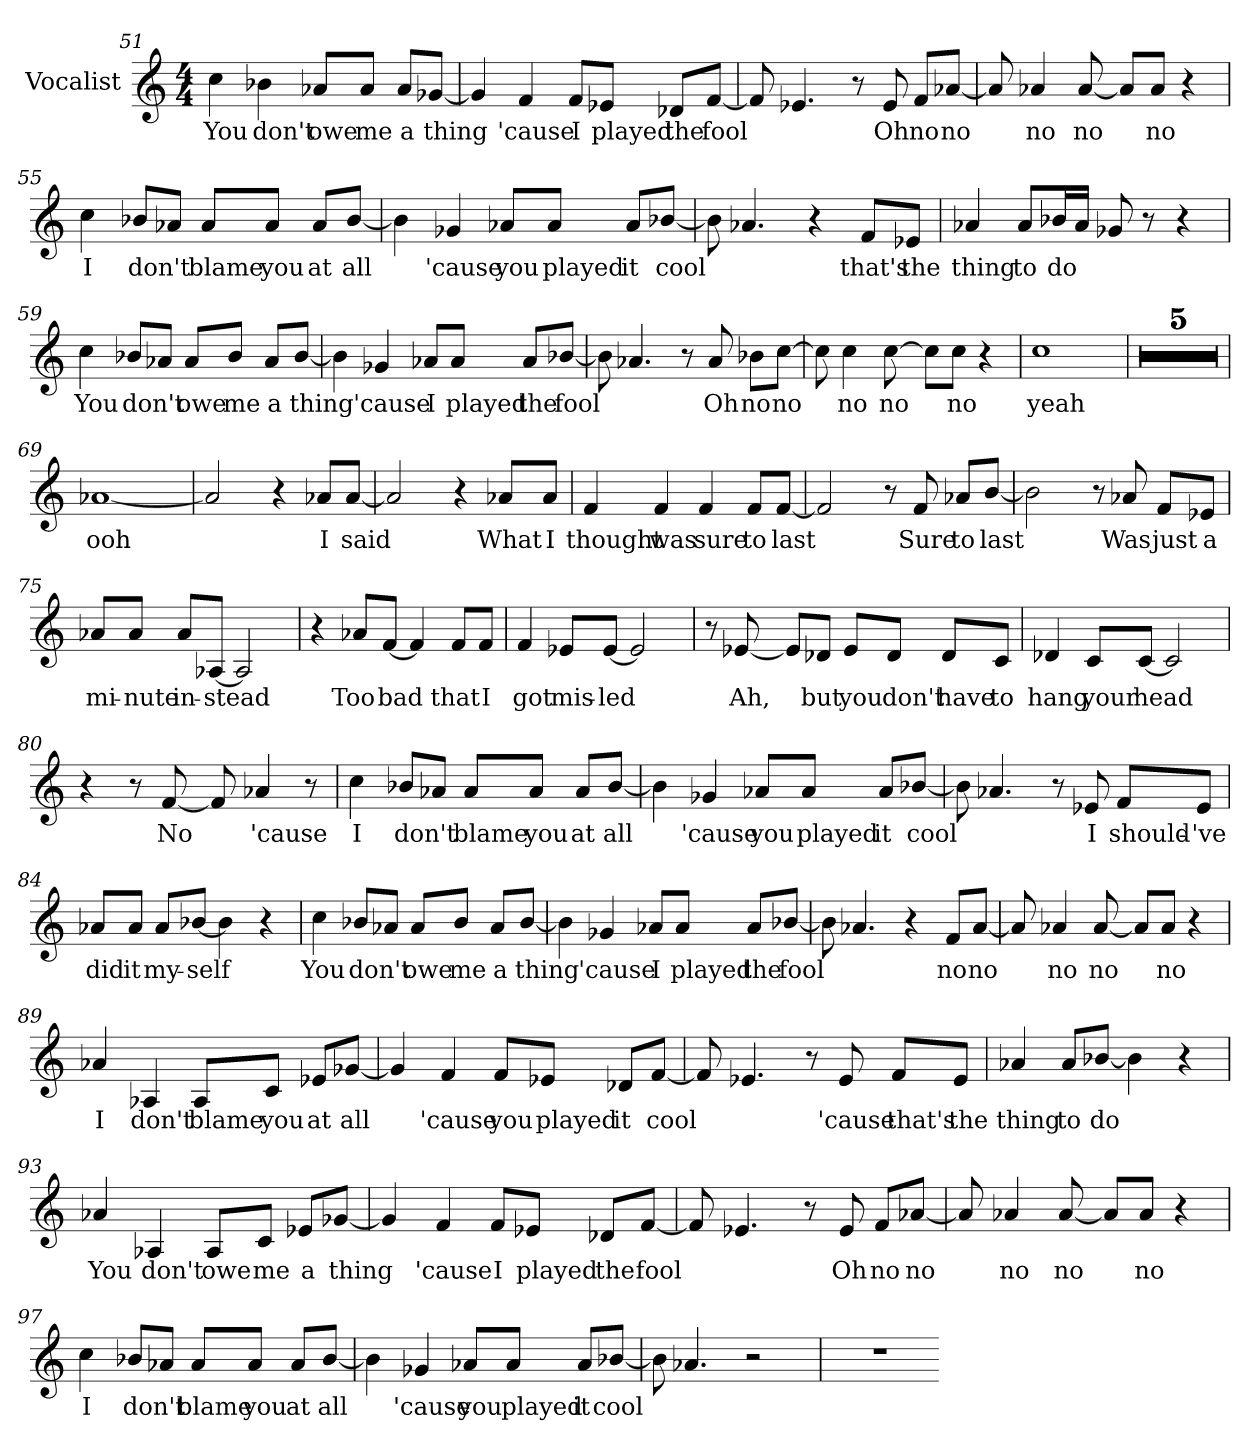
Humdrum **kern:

**kern	**text
*part1	*part1
*staff1	*staff1
*I"Vocalist	*
*clefG2	*
*M4/4	*
=51	=51
4cc	You
4b-X	don't
8a-X/L	owe
8a-/J	me
8a-/L	a
[8g-X/J	thing
=52	=52
4g-]	_
4f	'cause
8f/L	I
8e-X/J	played
8d-X/L	the
[8f/J	fool
=53	=53
8f]	_
4.e-X	_
8r	.
8e-	Oh
8f/L	no
[8a-X/J	no
=54	=54
8a-]	_
4a-X	no
[8a-	no
8a-/L]	_
8a-/J	no
4r	.
=55	=55
4cc	I
8b-X/L	don't
8a-X/J	_
8a-/L	blame
8a-/J	you
8a-/L	at
[8b-/J	all
=56	=56
4b-]	_
4g-X	'cause
8a-X/L	you
8a-/J	played
8a-/L	it
[8b-X/J	cool
=57	=57
8b-]	_
4.a-X	_
4r	.
8f/L	that's
8e-X/J	the
=58	=58
4a-X	thing
8a-/L	to
16b-X/L	do
16a-/JJ	_
8g-X	_
8r	.
4r	.
=59	=59
4cc	You
8b-X/L	don't
8a-X/J	_
8a-/L	owe
8b-/J	me
8a-/L	a
[8b-/J	thing
=60	=60
4b-]	_
4g-X	'cause
8a-X/L	I
8a-/J	played
8a-/L	the
[8b-X/J	fool
=61	=61
8b-]	_
4.a-X	_
8r	.
8a-	Oh
8b-X\L	no
[8cc\J	no
=62	=62
8cc]	_
4cc	no
[8cc	no
8cc\L]	_
8cc\J	no
4r	.
=63	=63
1cc	yeah
=64	=64
1r	.
=65	=65
1r	.
=66	=66
1r	.
=67	=67
1r	.
=68	=68
1r	.
=69	=69
[1a-X	ooh
=70	=70
2a-]	_
4r	.
8a-X/L	I
[8a-/J	said
=71	=71
2a-]	_
4r	.
8a-X/L	What
8a-/J	I
=72	=72
4f	thought
4f	was
4f	sure
8f/L	to
[8f/J	last
=73	=73
2f]	_
8r	.
8f	Sure
8a-X/L	to
[8b/J	last
=74	=74
2b]	_
8r	.
8a-X	Was
8f/L	just
8e-X/J	a
=75	=75
8a-X/L	mi-
8a-/J	-nute
8a-/L	in-
[8A-X/J	-stead
2A-]	_
=76	=76
4r	.
8a-X/L	Too
[8f/J	bad
4f]	_
8f/L	that
8f/J	I
=77	=77
4f	got
8e-X/L	mis-
[8e-/J	-led
2e-]	_
=78	=78
8r	.
[8e-X	Ah,
8e-/L]	_
8d-X/J	but
8e-/L	you
8d-/J	don't
8d-/L	have
8c/J	to
=79	=79
4d-X	hang
8c/L	your
[8c/J	head
2c]	_
=80	=80
4r	.
8r	.
[8f	No
8f]	_
4a-X	'cause
8r	.
=81	=81
4cc	I
8b-X/L	don't
8a-X/J	_
8a-/L	blame
8a-/J	you
8a-/L	at
[8b-/J	all
=82	=82
4b-]	_
4g-X	'cause
8a-X/L	you
8a-/J	played
8a-/L	it
[8b-X/J	cool
=83	=83
8b-]	_
4.a-X	_
8r	.
8e-X	I
8f/L	should-
8e-/J	-'ve
=84	=84
8a-X/L	did
8a-/J	it
8a-/L	my-
[8b-X/J	-self
4b-]	_
4r	.
=85	=85
4cc	You
8b-X/L	don't
8a-X/J	_
8a-/L	owe
8b-/J	me
8a-/L	a
[8b-/J	thing
=86	=86
4b-]	_
4g-X	'cause
8a-X/L	I
8a-/J	played
8a-/L	the
[8b-X/J	fool
=87	=87
8b-]	_
4.a-X	_
4r	.
8f/L	no
[8a-/J	no
=88	=88
8a-]	_
4a-X	no
[8a-	no
8a-/L]	_
8a-/J	no
4r	.
=89	=89
4a-X	I
4A-X	don't
8A-/L	blame
8c/J	you
8e-X/L	at
[8g-X/J	all
=90	=90
4g-]	_
4f	'cause
8f/L	you
8e-X/J	played
8d-X/L	it
[8f/J	cool
=91	=91
8f]	_
4.e-X	_
8r	.
8e-	'cause
8f/L	that's
8e-/J	the
=92	=92
4a-X	thing
8a-/L	to
[8b-X/J	do
4b-]	_
4r	.
=93	=93
4a-X	You
4A-X	don't
8A-/L	owe
8c/J	me
8e-X/L	a
[8g-X/J	thing
=94	=94
4g-]	_
4f	'cause
8f/L	I
8e-X/J	played
8d-X/L	the
[8f/J	fool
=95	=95
8f]	_
4.e-X	_
8r	.
8e-	Oh
8f/L	no
[8a-X/J	no
=96	=96
8a-]	_
4a-X	no
[8a-	no
8a-/L]	_
8a-/J	no
4r	.
=97	=97
4cc	I
8b-X/L	don't
8a-X/J	_
8a-/L	blame
8a-/J	you
8a-/L	at
[8b-/J	all
=98	=98
4b-]	_
4g-X	'cause
8a-X/L	you
8a-/J	played
8a-/L	it
[8b-X/J	cool
=99	=99
8b-]	_
4.a-X	_
2r	.
=100	=100
1r	.
=-	=-
*-	*-
